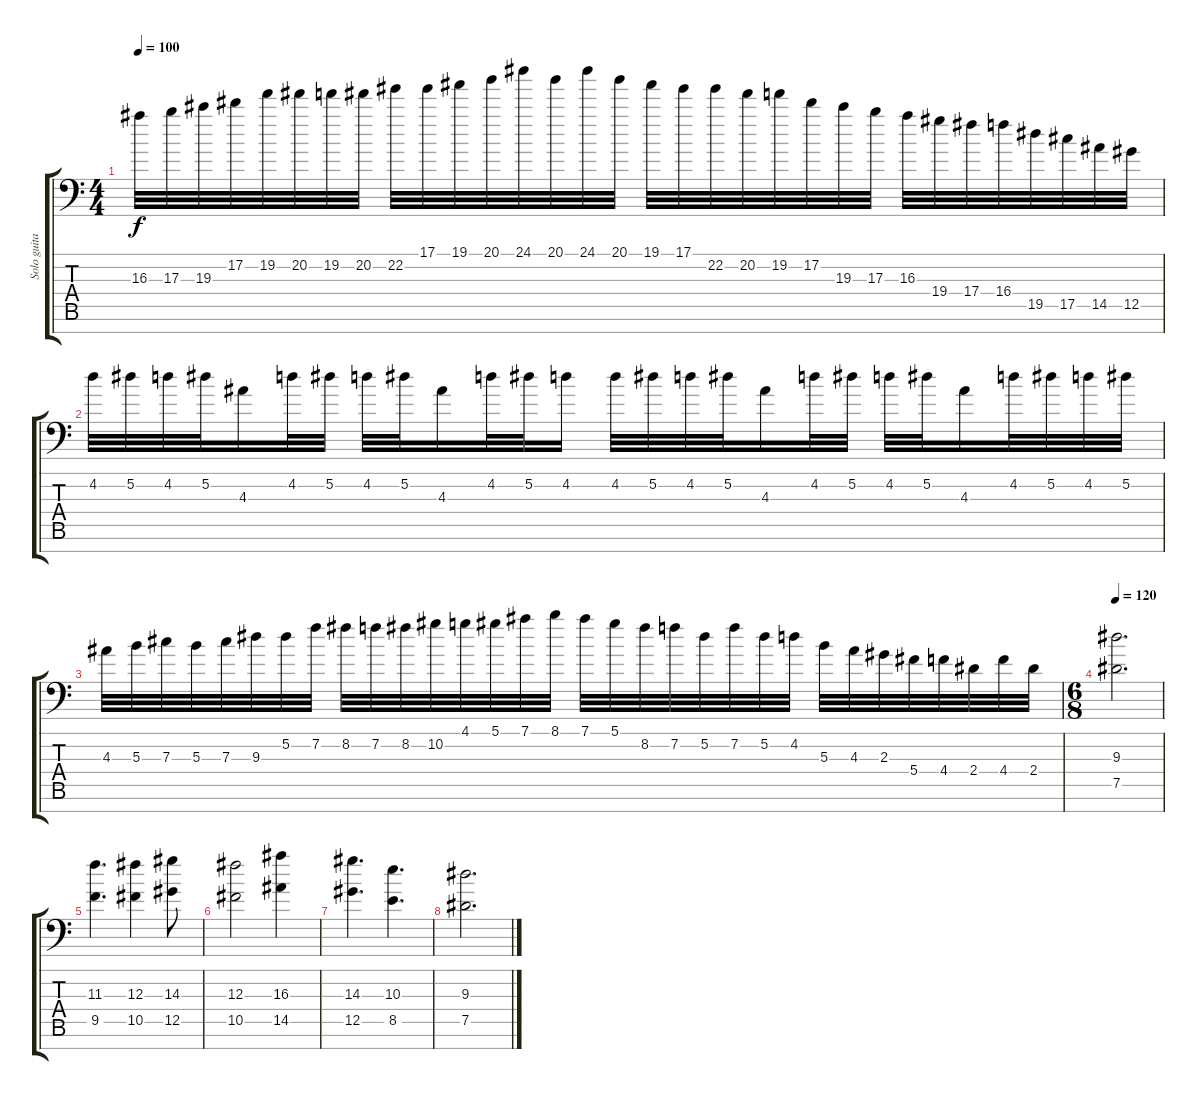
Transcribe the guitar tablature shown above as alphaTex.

\track ("Solo guitar" "Solo guita") {instrument distortionguitar}
\staff {score tabs}
\tuning (Eb4 Bb3 Gb3 Db3 Ab2 Eb2 Bb1) {hide}
\ts (4 4)
\tempo 100
\clef f4
\ks c
16.3.32{dy f} 17.3.32 19.3.32 17.2.32 19.2.32 20.2.32 19.2.32 20.2.32 22.2.32 17.1.32 19.1.32 20.1.32 24.1.32 20.1.32 24.1.32 20.1.32 19.1.32 17.1.32 22.2.32 20.2.32 19.2.32 17.2.32 19.3.32 17.3.32 16.3.32 19.4.32 17.4.32 16.4.32 19.5.32 17.5.32 14.5.32 12.5.32 |
4.2.32 5.2.32 4.2.32 5.2.32 4.3.16 4.2.32 5.2.32 4.2.32 5.2.32 4.3.16 4.2.32 5.2.32 4.2.16 4.2.32 5.2.32 4.2.32 5.2.32 4.3.16 4.2.32 5.2.32 4.2.32 5.2.32 4.3.16 4.2.32 5.2.32 4.2.32 5.2.32 |
4.3.32 5.3.32 7.3.32 5.3.32 7.3.32 9.3.32 5.2.32 7.2.32 8.2.32 7.2.32 8.2.32 10.2.32 4.1.32 5.1.32 7.1.32 8.1.32 7.1.32 5.1.32 8.2.32 7.2.32 5.2.32 7.2.32 5.2.32 4.2.32 5.3.32 4.3.32 2.3.32 5.4.32 4.4.32 2.4.32 4.4.32 2.4.32 |
\ts (6 8)
\tempo 120
(9.3 7.5).2{d} |
(11.3 9.5).4{d} (12.3 10.5).4 (14.3 12.5).8 |
(12.3 10.5).2 (16.3 14.5).4 |
(14.3 12.5).4{d} (10.3 8.5).4{d} |
(9.3 7.5).2{d}
